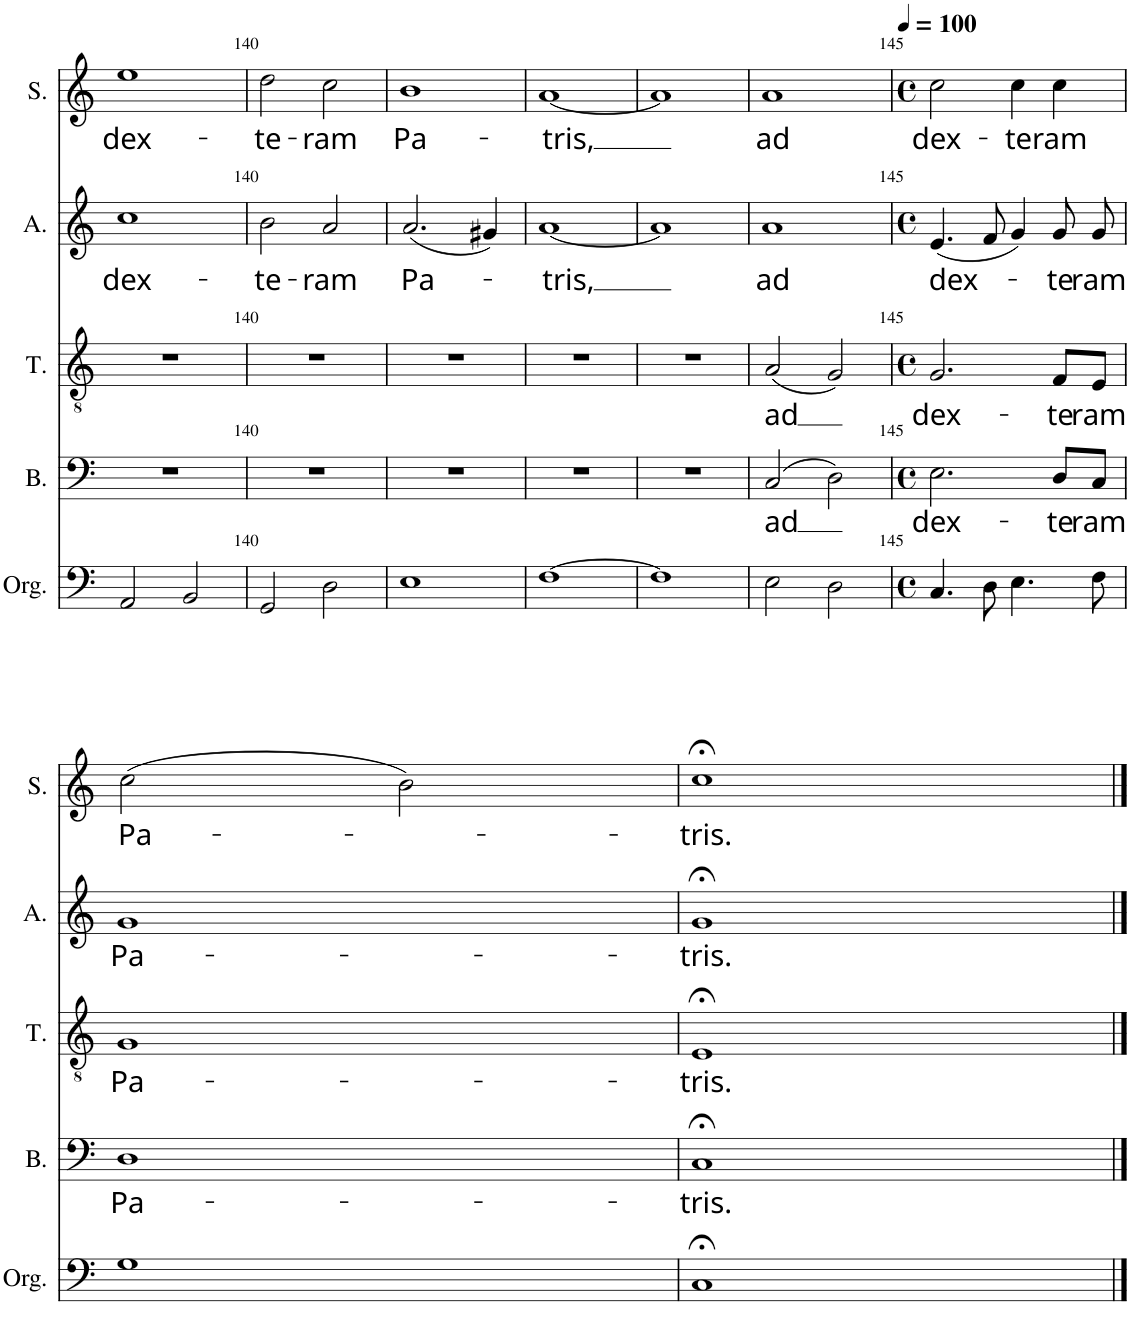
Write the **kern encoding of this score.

**kern	**kern	**text	**kern	**text	**kern	**text	**kern	**text
*part5	*part4	*part4	*part3	*part3	*part2	*part2	*part1	*part1
*staff5	*staff4	*staff4	*staff3	*staff3	*staff2	*staff2	*staff1	*staff1
*I"Orgue	*I"Basse	*	*I"Ténor	*	*I"Alto	*	*I"Soprano	*
*I'Org.	*I'B.	*	*I'T.	*	*I'A.	*	*I'S.	*
!!LO:PB:g=z
*clefF4	*clefF4	*	*clefGv2	*	*clefG2	*	*clefG2	*
*k[]	*k[]	*	*k[]	*	*k[]	*	*k[]	*
*M2/2	*M2/2	*	*M2/2	*	*M2/2	*	*M2/2	*
*met(c|)	*met(c|)	*	*met(c|)	*	*met(c|)	*	*met(c|)	*
=139	=139	=139	=139	=139	=139	=139	=139	=139
!	!	!	!	!	!	!LO:LY:b	!	!LO:LY:b
2AA/	1r	.	1r	.	1cc	dex-	1ee	dex-
2BB/	.	.	.	.	.	.	.	.
=140	=140	=140	=140	=140	=140	=140	=140	=140
!	!	!	!	!	!	!LO:LY:b	!	!LO:LY:b
2GG/	1r	.	1r	.	2b\	-te-	2dd\	-te-
!	!	!	!	!	!	!LO:LY:b	!	!LO:LY:b
2D\	.	.	.	.	2a/	-ram	2cc\	-ram
=141	=141	=141	=141	=141	=141	=141	=141	=141
!	!	!	!	!	!	!LO:LY:b	!	!LO:LY:b
1E	1r	.	1r	.	(2.a/	Pa-	1b	Pa-
.	.	.	.	.	4g#X/)	.	.	.
=142	=142	=142	=142	=142	=142	=142	=142	=142
!	!	!	!	!	!	!LO:LY:b	!	!LO:LY:b
[1F	1r	.	1r	.	[1a	-tris,	[1a	-tris,
=143	=143	=143	=143	=143	=143	=143	=143	=143
1F]	1r	.	1r	.	1a]	.	1a]	.
=144	=144	=144	=144	=144	=144	=144	=144	=144
!	!	!LO:LY:b	!	!LO:LY:b	!	!LO:LY:b	!	!LO:LY:b
2E\	(2C/	-ad	(2A/	-ad	1a	ad	1a	ad
2D\	2D\)	.	2G/)	.	.	.	.	.
=145	=145	=145	=145	=145	=145	=145	=145	=145
*M4/4	*M4/4	*	*M4/4	*	*M4/4	*	*M4/4	*
*met(c)	*met(c)	*	*met(c)	*	*met(c)	*	*met(c)	*
*	*	*	*	*	*	*	*MM100	*
!	!	!LO:LY:b	!	!LO:LY:b	!	!LO:LY:b	!	!LO:LY:b
4.C/	2.E\	dex-	2.G/	dex-	(4.e/	dex-	2cc\	dex-
8D\	.	.	.	.	8f/	.	.	.
!	!	!	!	!	!	!	!	!LO:LY:b
4.E\	.	.	.	.	4g/)	.	4cc\	-te-
!	!	!LO:LY:b	!	!LO:LY:b	!	!LO:LY:b	!	!LO:LY:b
.	8D/L	-te-	8F/L	-te-	8g/L	-te-	4cc\	-ram
!	!	!LO:LY:b	!	!LO:LY:b	!	!LO:LY:b	!	!
8F\	8C/J	-ram	8E/J	-ram	8g/J	-ram	.	.
!!LO:LB:g=z
=146	=146	=146	=146	=146	=146	=146	=146	=146
!	!	!LO:LY:b	!	!LO:LY:b	!	!LO:LY:b	!	!LO:LY:b
1G	1D	Pa-	1G	Pa-	1g	Pa-	(2cc\	Pa-
.	.	.	.	.	.	.	2b\)	.
=147	=147	=147	=147	=147	=147	=147	=147	=147
!	!	!LO:LY:b	!	!LO:LY:b	!	!LO:LY:b	!	!LO:LY:b
1C;<	1C;<	-tris.	1E;<	-tris.	1g;<	-tris.	1cc;<	-tris.
==	==	==	==	==	==	==	==	==
*-	*-	*-	*-	*-	*-	*-	*-	*-
